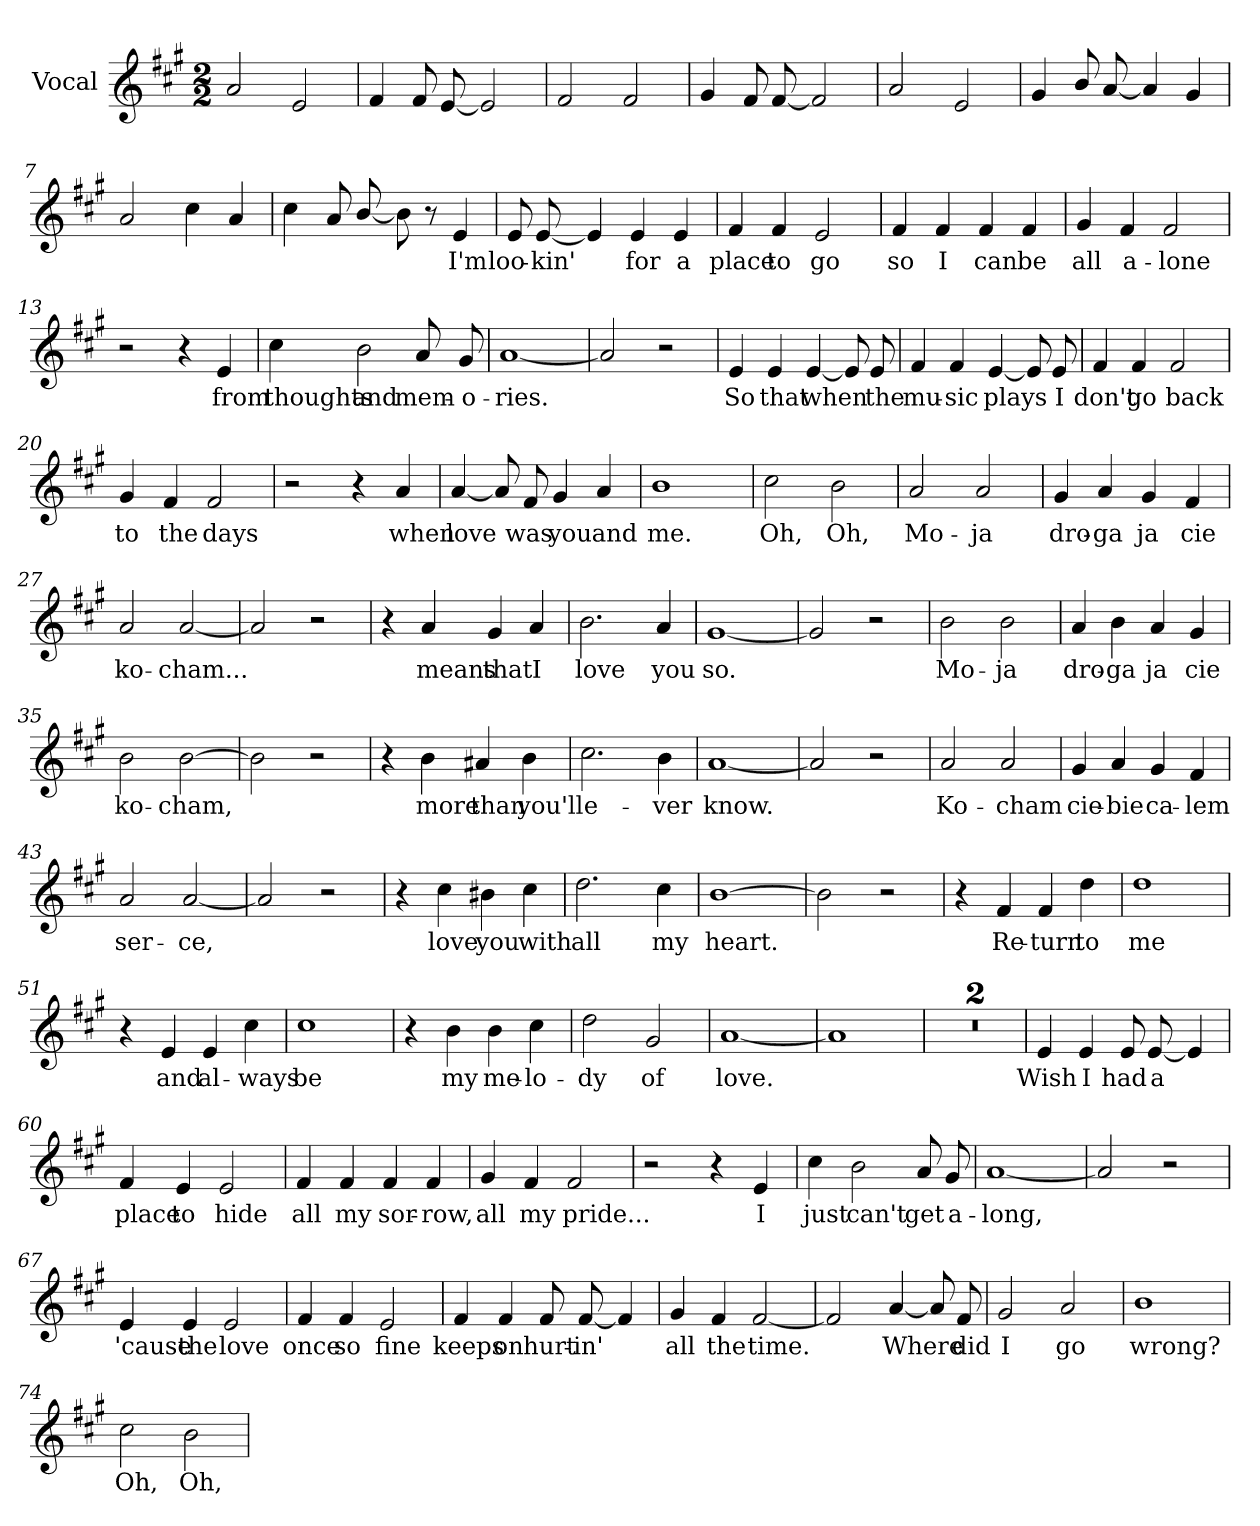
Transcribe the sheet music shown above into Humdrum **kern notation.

**kern	**text
*part1	*part1
*staff1	*staff1
*I"Vocal	*
*I'Vocal	*
*clefG2	*
*k[f#c#g#]	*
*M2/2	*
=1	=1
2a/	.
2e/	.
=2	=2
4f#/	.
8f#/L	.
[<8e/	.
2e/]	.
=3	=3
2f#/	.
2f#/	.
=4	=4
4g#/	.
8f#/L	.
[<8f#/	.
2f#/]	.
=5	=5
2a/	.
2e/	.
=6	=6
4g#/	.
8b/L	.
[<8a/	.
4a/]	.
4g#/	.
!!LO:LB:g=z
=7	=7
2a/	.
4cc#\	.
4a/	.
=8	=8
4cc#\	.
8a/L	.
[>8b/	.
8b\]	.
8r	.
4e/	I'm
=9	=9
8e/L	loo-
[<8e/	kin'
4e/]	.
4e/	for
4e/	a
=10	=10
4f#/	place
4f#/	to
2e/	go
=11	=11
4f#/	so
4f#/	I
4f#/	can
4f#/	be
!!LO:LB:g=z
=12	=12
4g#/	all
4f#/	a-
2f#/	lone
=13	=13
2r	.
4r	.
4e/	from
=14	=14
4cc#\	thoughts
2b\	and
8a/L	mem-
8g#/	o-
=15	=15
[<1a	ries.
=16	=16
2a/]	.
2r	.
=17	=17
4e/	So
4e/	that
[<4e/	when
8e/L]	.
8e/	the
!!LO:LB:g=z
=18	=18
4f#/	mu-
4f#/	sic
[<4e/	plays
8e/L]	.
8e/	I
=19	=19
4f#/	don't
4f#/	go
2f#/	back
=20	=20
4g#/	to
4f#/	the
2f#/	days
=21	=21
2r	.
4r	.
4a/	when
=22	=22
[<4a/	love
8a/L]	.
8f#/	was
4g#/	you
4a/	and
=23	=23
1b	me.
!!LO:LB:g=z
=24	=24
2cc#\	Oh,
2b\	Oh,
=25	=25
2a/	Mo-
2a/	ja
=26	=26
4g#/	dro-
4a/	ga
4g#/	ja
4f#/	cie
=27	=27
2a/	ko-
[<2a/	cham...
=28	=28
2a/]	.
2r	.
=29	=29
4r	.
4a/	means
4g#/	that
4a/	I
=30	=30
2.b\	love
4a/	you
!!LO:LB:g=z
=31	=31
[<1g#	so.
=32	=32
2g#/]	.
2r	.
=33	=33
2b\	Mo-
2b\	ja
=34	=34
4a/	dro-
4b\	ga
4a/	ja
4g#/	cie
=35	=35
2b\	ko-
[>2b\	cham,
=36	=36
2b\]	.
2r	.
=37	=37
4r	.
4b\	more
4a#X/	than
4b\	you'll
!!LO:LB:g=z
=38	=38
2.cc#\	e-
4b\	ver
=39	=39
[<1a	know.
=40	=40
2a/]	.
2r	.
=41	=41
2a/	Ko-
2a/	cham
=42	=42
4g#/	cie-
4a/	bie
4g#/	ca-
4f#/	lem
=43	=43
2a/	ser-
[<2a/	ce,
=44	=44
2a/]	.
2r	.
!!LO:LB:g=z
=45	=45
4r	.
4cc#\	love
4b#X\	you
4cc#\	with
=46	=46
2.dd\	all
4cc#\	my
=47	=47
[>1b	heart.
=48	=48
2b\]	.
2r	.
=49	=49
4r	.
4f#/	Re-
4f#/	turn
4dd\	to
=50	=50
1dd	me
!!LO:LB:g=z
=51	=51
4r	.
4e/	and
4e/	al-
4cc#\	ways
=52	=52
1cc#	be
=53	=53
4r	.
4b\	my
4b\	me-
4cc#\	lo-
=54	=54
2dd\	dy
2g#/	of
=55	=55
[<1a	love.
=56	=56
1a]	.
=57	=57
1r	.
=58	=58
1r	.
!!LO:PB:g=z
=59	=59
4e/	Wish
4e/	I
8e/L	had
[<8e/	a
4e/]	.
=60	=60
4f#/	place
4e/	to
2e/	hide
=61	=61
4f#/	all
4f#/	my
4f#/	sor-
4f#/	row,
=62	=62
4g#/	all
4f#/	my
2f#/	pride...
=63	=63
2r	.
4r	.
4e/	I
!!LO:LB:g=z
=64	=64
4cc#\	just
2b\	can't
8a/L	get
8g#/	a-
=65	=65
[<1a	long,
=66	=66
2a/]	.
2r	.
=67	=67
4e/	'cause
4e/	the
2e/	love
=68	=68
4f#/	once
4f#/	so
2e/	fine
=69	=69
4f#/	keeps
4f#/	on
8f#/L	hurt-
[<8f#/	in'
4f#/]	.
!!LO:LB:g=z
=70	=70
4g#/	all
4f#/	the
[<2f#/	time.
=71	=71
2f#/]	.
[<4a/	Where
8a/L]	.
8f#/	did
=72	=72
2g#/	I
2a/	go
=73	=73
1b	wrong?
=74	=74
2cc#\	Oh,
2b\	Oh,
=	=
*-	*-
